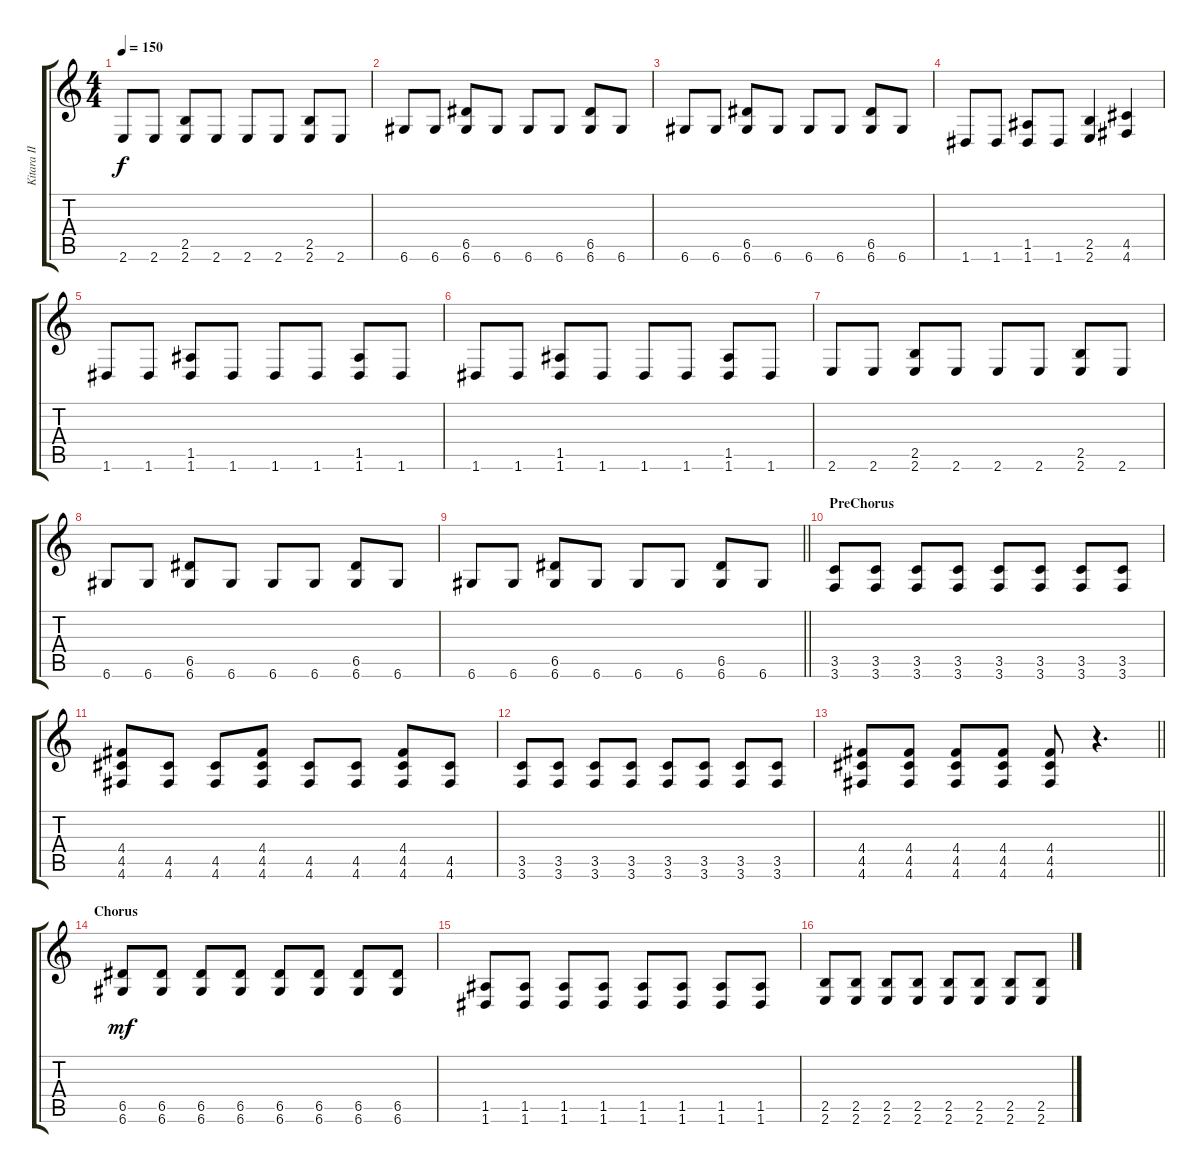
\track ("Kitara II" "Kitara II") {instrument distortionguitar}
\staff {score tabs}
\tuning (E4 B3 G3 D3 A2 D2) {hide}
\ts (4 4)
\tempo 150
\clef g2
\ks c
2.6.8{dy f} 2.6.8 (2.5 2.6).8 2.6.8 2.6.8 2.6.8 (2.5 2.6).8 2.6.8 |
6.6.8 6.6.8 (6.5 6.6).8 6.6.8 6.6.8 6.6.8 (6.5 6.6).8 6.6.8 |
6.6.8 6.6.8 (6.5 6.6).8 6.6.8 6.6.8 6.6.8 (6.5 6.6).8 6.6.8 |
1.6.8 1.6.8 (1.5 1.6).8 1.6.8 (2.5 2.6).4 (4.5 4.6).4 |
1.6.8 1.6.8 (1.5 1.6).8 1.6.8 1.6.8 1.6.8 (1.5 1.6).8 1.6.8 |
1.6.8 1.6.8 (1.5 1.6).8 1.6.8 1.6.8 1.6.8 (1.5 1.6).8 1.6.8 |
2.6.8 2.6.8 (2.5 2.6).8 2.6.8 2.6.8 2.6.8 (2.5 2.6).8 2.6.8 |
6.6.8 6.6.8 (6.5 6.6).8 6.6.8 6.6.8 6.6.8 (6.5 6.6).8 6.6.8 |
\barLineRight lightlight
6.6.8 6.6.8 (6.5 6.6).8 6.6.8 6.6.8 6.6.8 (6.5 6.6).8 6.6.8 |
\section ("" "PreChorus")
(3.5 3.6).8 (3.5 3.6).8 (3.5 3.6).8 (3.5 3.6).8 (3.5 3.6).8 (3.5 3.6).8 (3.5 3.6).8 (3.5 3.6).8 |
(4.4 4.5 4.6).8 (4.5 4.6).8 (4.5 4.6).8 (4.4 4.5 4.6).8 (4.5 4.6).8 (4.5 4.6).8 (4.4 4.5 4.6).8 (4.5 4.6).8 |
(3.5 3.6).8 (3.5 3.6).8 (3.5 3.6).8 (3.5 3.6).8 (3.5 3.6).8 (3.5 3.6).8 (3.5 3.6).8 (3.5 3.6).8 |
\barLineRight lightlight
(4.4 4.5 4.6).8 (4.4 4.5 4.6).8 (4.4 4.5 4.6).8 (4.4 4.5 4.6).8 (4.4 4.5 4.6).8 r.4{d} |
\section ("" "Chorus")
(6.5 6.6).8{dy mf} (6.5 6.6).8 (6.5 6.6).8 (6.5 6.6).8 (6.5 6.6).8 (6.5 6.6).8 (6.5 6.6).8 (6.5 6.6).8 |
(1.5 1.6).8 (1.5 1.6).8 (1.5 1.6).8 (1.5 1.6).8 (1.5 1.6).8 (1.5 1.6).8 (1.5 1.6).8 (1.5 1.6).8 |
(2.5 2.6).8 (2.5 2.6).8 (2.5 2.6).8 (2.5 2.6).8 (2.5 2.6).8 (2.5 2.6).8 (2.5 2.6).8 (2.5 2.6).8
